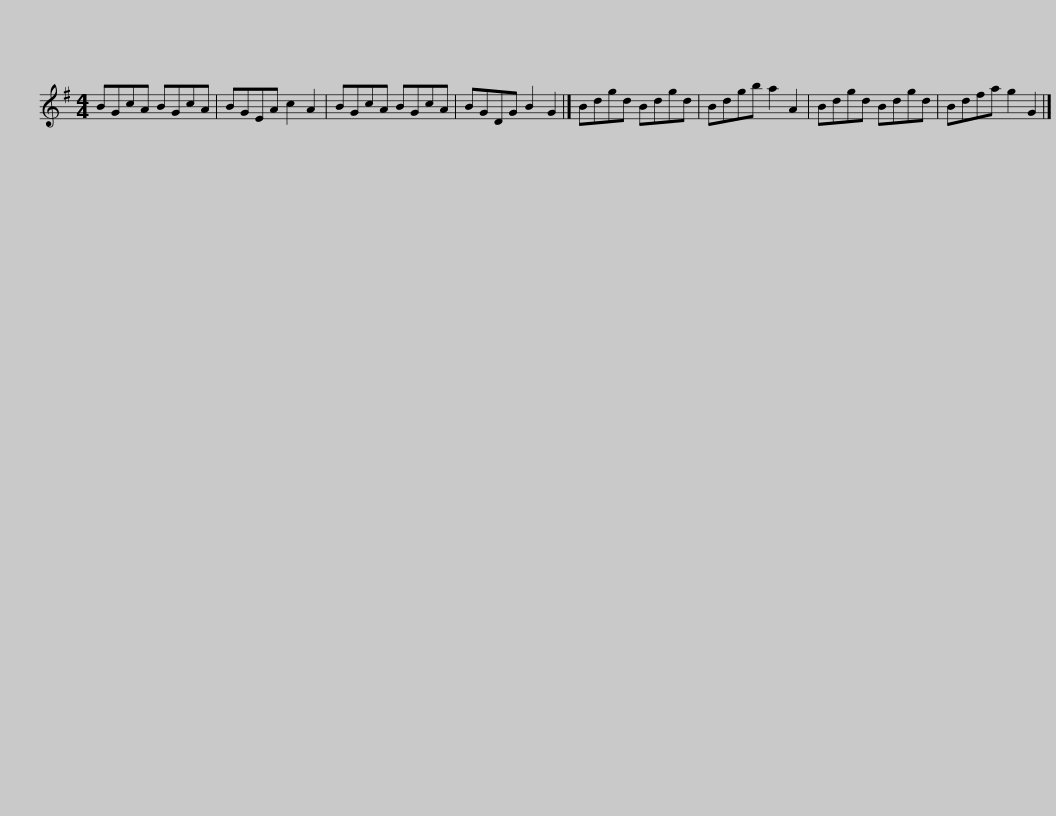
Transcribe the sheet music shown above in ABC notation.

X:1
L:1/8
M:4/4
I:linebreak $
K:G
V:1 treble
V:1
 BGcA BGcA | BGEA c2 A2 | BGcA BGcA | BGDG B2 G2 |] Bdgd Bdgd | %5
 Bdgb a2 A2 |$ Bdgd Bdgd | Bdfa g2 G2 |] %8
